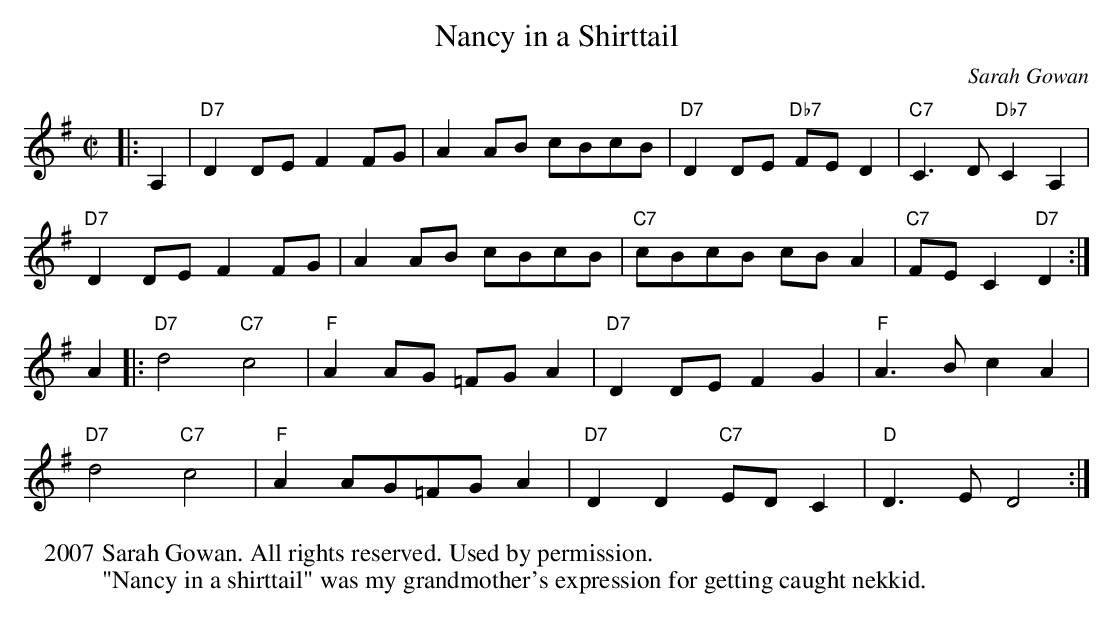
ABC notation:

X:1
T:Nancy in a Shirttail
C:Sarah Gowan
M:C|
L:1/8
K:Dmix
|:A,2|"D7"D2DE F2FG|A2AB cBcB|"D7"D2DE"Db7" FED2|"C7"C2>D2"Db7"C2 A,2|
"D7"D2DE F2FG|A2AB cBcB|"C7"cBcB cBA2|"C7"FEC2"D7"D2:|
A2|:"D7"d4"C7"c4|"F"A2 AG =FGA2|"D7"D2 DEF2G2|"F"A2>B2c2A2|
"D7"d4"C7"c4|"F"A2 AG=FGA2|"D7"D2 D2 "C7"EDC2|"D"D2>E2D4:|
W:  2007 Sarah Gowan. All rights reserved. Used by permission.
W:"Nancy in a shirttail" was my grandmother's expression for getting caught nekkid.
